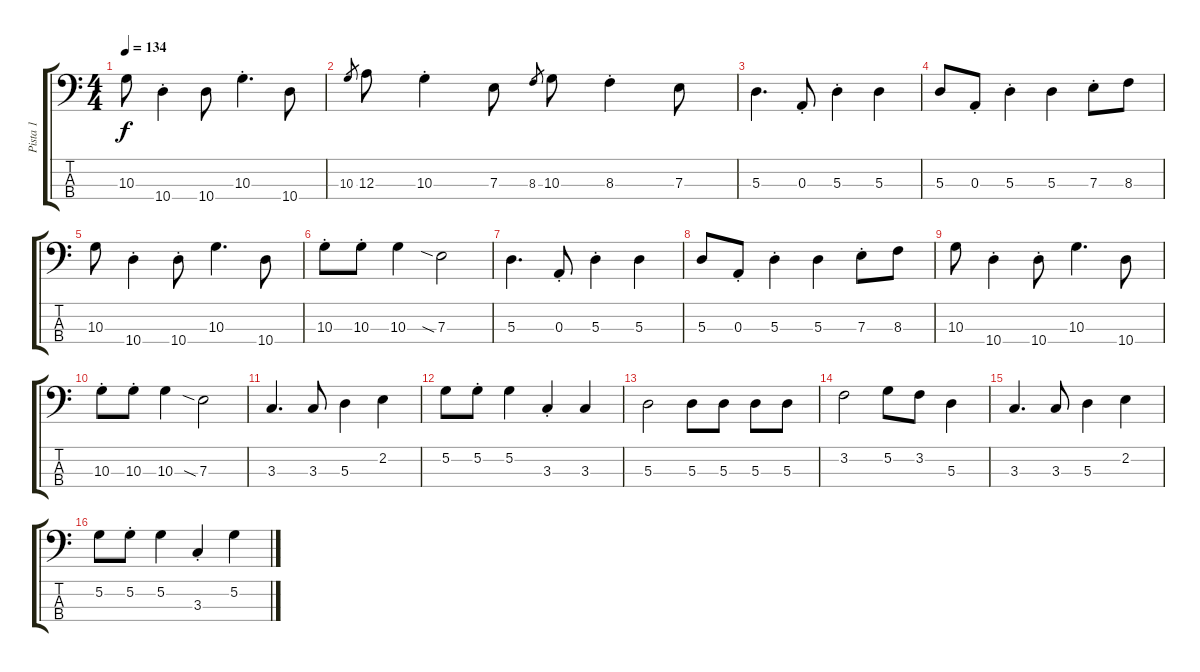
\track ("Pista 1" "Pista 1") {instrument electricbassfinger}
\staff {score tabs}
\tuning (G2 D2 A1 E1) {hide}
\ts (4 4)
\tempo 134
\clef f4
\ks c
10.3.8{dy f} 10.4{st}.4 10.4.8 10.3{st}.4{d} 10.4.8 |
10.3.8{gr} 12.3.8 10.3{st}.4 7.3.8 8.3.8{gr} 10.3.8 8.3{st}.4 7.3.8 |
5.3.4{d} 0.3{st}.8 5.3{st}.4 5.3.4 |
5.3.8 0.3{st}.8 5.3{st}.4 5.3.4 7.3{st}.8 8.3.8 |
10.3.8 10.4{st}.4 10.4{st}.8 10.3.4{d} 10.4.8 |
10.3{st}.8 10.3{st}.8 10.3.4 7.3{sia}.2 |
5.3.4{d} 0.3{st}.8 5.3{st}.4 5.3.4 |
5.3.8 0.3{st}.8 5.3{st}.4 5.3.4 7.3{st}.8 8.3.8 |
10.3.8 10.4{st}.4 10.4{st}.8 10.3.4{d} 10.4.8 |
10.3{st}.8 10.3{st}.8 10.3.4 7.3{sia}.2 |
3.3.4{d} 3.3.8 5.3.4 2.2.4 |
5.2.8 5.2{st}.8 5.2.4 3.3{st}.4 3.3.4 |
5.3.2 5.3.8 5.3.8 5.3.8 5.3.8 |
3.2.2 5.2.8 3.2.8 5.3.4 |
3.3.4{d} 3.3.8 5.3.4 2.2.4 |
5.2.8 5.2{st}.8 5.2.4 3.3{st}.4 5.2.4
